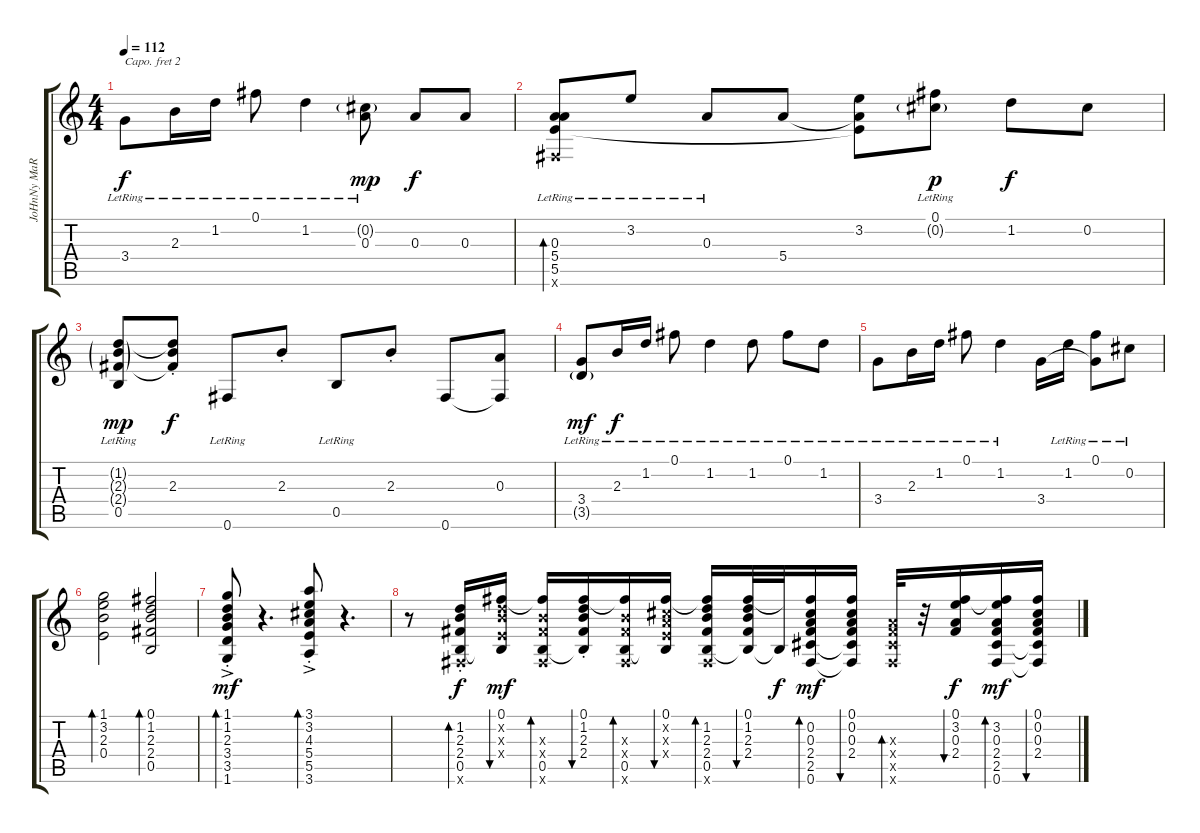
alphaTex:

\track ("JoHnNy MaRr" "JoHnNy MaR") {instrument electricguitarclean}
\staff {score tabs}
\capo 2
\tuning (E4 B3 G3 D3 A2 E2) {hide}
\ts (4 4)
\tempo 112
\clef g2
\ks c
3.4{lr}.8{dy f} 2.3{lr}.16 1.2{lr}.16 0.1{lr}.8 1.2{lr}.4 (0.2{g lr} 0.3).8{dy mp} 0.3.8{dy f} 0.3.8 |
(0.3{lr} 5.4{lr} 5.5 0.6{x}).8{bd 60} 3.2{lr}.8 0.3{lr}.8 5.4.8 (3.2 5.4{t} 5.5{t}).8 (0.1{lr} 0.2{g}).8{dy p} 1.2.8{dy f} 0.2.8 |
(1.2{g} 2.3{g} 2.4{g} 0.5{lr}).8{dy mp} (1.2{t} 2.3{st} 2.4{t}).8{dy f} 0.6{lr}.8 2.3{st}.8 0.5{lr}.8 2.3{st}.8 0.6.8 (0.3 0.6{t}).8 |
(3.4{lr} 3.5{g lr}).8{dy mf} 2.3{lr}.16{dy f} 1.2{lr}.16 0.1{lr}.8 1.2{lr}.4 1.2{lr}.8 0.1{lr}.8 1.2{lr}.8 |
3.4{lr}.8 2.3{lr}.16 1.2{lr}.16 0.1{lr}.8 1.2{lr}.4 3.4.16 1.2{lr}.16 (0.1{lr} 3.4{t}).8 0.2{lr}.8 |
(1.1 3.2 2.3 0.4).2{bd 30} (0.1 1.2 2.3 2.4 0.5).2{bd 30} |
(1.1{ac st} 1.2 2.3 3.4 3.5 1.6).8{bd 30 dy mf} r.4{d} (3.1{ac st} 3.2 4.3 5.4 5.5 3.6).8{bd 30} r.4{d} |
r.8 (1.2{st} 2.3{st} 2.4{st} 0.5 0.6{x}).16{bd 30 dy f} (0.1 1.2{x} 2.3{x} 0.4{x} 0.5{t}).16{bu 30 dy mf} (0.1{t} 2.3{x} 2.4{x} 0.5 0.6{x}).16{bd 30} (0.1 1.2{st} 2.3{st} 2.4 0.5{t}).16{bu 30} (0.1{t} 2.3{x} 2.4{x} 0.5 0.6{x}).16{bd 30} (0.1 0.2{x} 0.3{x} 0.4{x} 0.5{t}).16{bu 30} (0.1{t} 1.2 2.3 2.4 0.5 0.6{x}).16{bd 30} (0.1 1.2 2.3 2.4 0.5{t}).32{bu 30} 0.5{t}.32{dy f} (0.1{t} 0.2 0.3 2.4 2.5 0.6).16{bd 30 dy mf} (0.1 0.2 0.3 2.4 2.5{t} 0.6{t}).16{bu 30} (0.3{x} 2.4{x} 2.5{x} 0.6{x}).32{bd 30} r.32 (0.1 3.2 0.3 2.4).16{bu 30 dy f} (0.1{t} 3.2 0.3 2.4 2.5 0.6).16{bd 30 dy mf} (0.1 0.2 0.3 2.4 2.5{t} 0.6{t}).16{bu 30}
